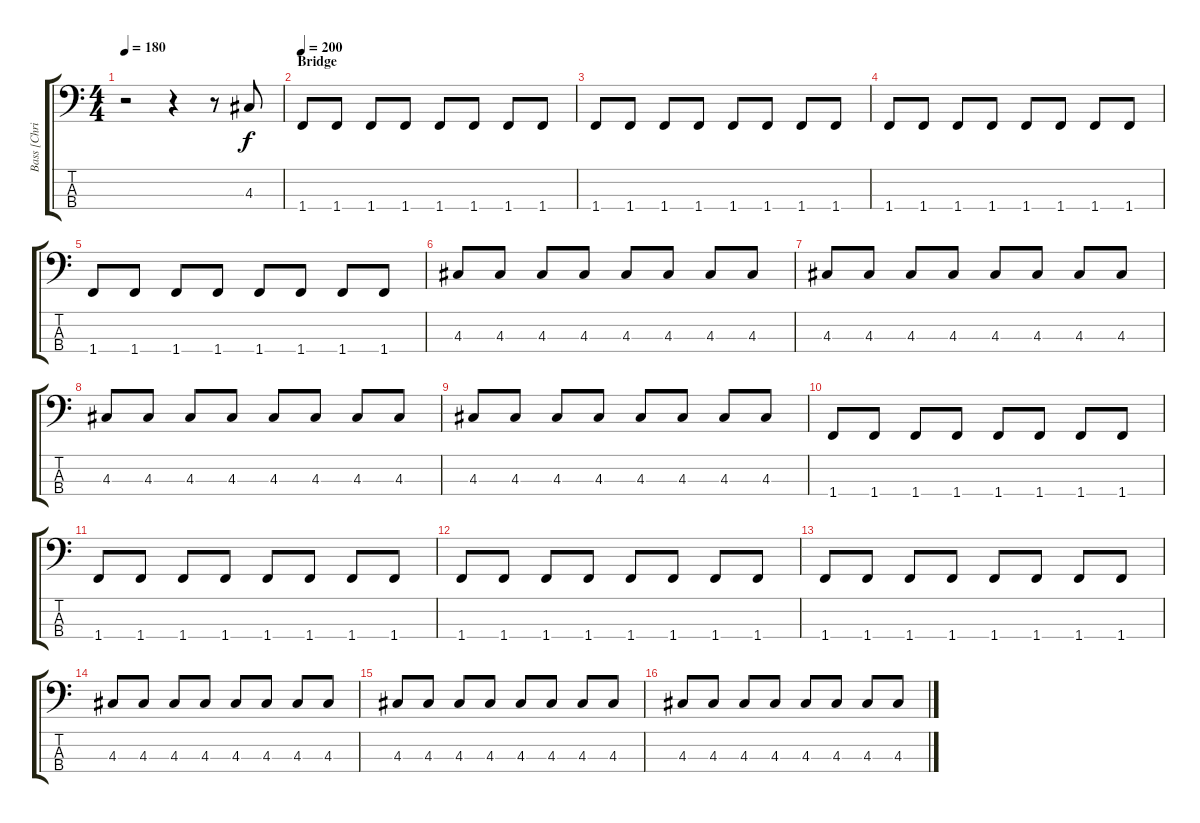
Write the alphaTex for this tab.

\track ("Bass [Chris Steele]" "Bass [Chri") {instrument electricbasspick}
\staff {score tabs}
\tuning (G2 D2 A1 E1) {hide}
\ts (4 4)
\tempo 180
\clef f4
\ks c
r.2{dy f} r.4 r.8 4.3.8 |
\section ("" "Bridge")
\tempo 200
1.4.8 1.4.8 1.4.8 1.4.8 1.4.8 1.4.8 1.4.8 1.4.8 |
1.4.8 1.4.8 1.4.8 1.4.8 1.4.8 1.4.8 1.4.8 1.4.8 |
1.4.8 1.4.8 1.4.8 1.4.8 1.4.8 1.4.8 1.4.8 1.4.8 |
1.4.8 1.4.8 1.4.8 1.4.8 1.4.8 1.4.8 1.4.8 1.4.8 |
4.3.8 4.3.8 4.3.8 4.3.8 4.3.8 4.3.8 4.3.8 4.3.8 |
4.3.8 4.3.8 4.3.8 4.3.8 4.3.8 4.3.8 4.3.8 4.3.8 |
4.3.8 4.3.8 4.3.8 4.3.8 4.3.8 4.3.8 4.3.8 4.3.8 |
4.3.8 4.3.8 4.3.8 4.3.8 4.3.8 4.3.8 4.3.8 4.3.8 |
1.4.8 1.4.8 1.4.8 1.4.8 1.4.8 1.4.8 1.4.8 1.4.8 |
1.4.8 1.4.8 1.4.8 1.4.8 1.4.8 1.4.8 1.4.8 1.4.8 |
1.4.8 1.4.8 1.4.8 1.4.8 1.4.8 1.4.8 1.4.8 1.4.8 |
1.4.8 1.4.8 1.4.8 1.4.8 1.4.8 1.4.8 1.4.8 1.4.8 |
4.3.8 4.3.8 4.3.8 4.3.8 4.3.8 4.3.8 4.3.8 4.3.8 |
4.3.8 4.3.8 4.3.8 4.3.8 4.3.8 4.3.8 4.3.8 4.3.8 |
4.3.8 4.3.8 4.3.8 4.3.8 4.3.8 4.3.8 4.3.8 4.3.8
